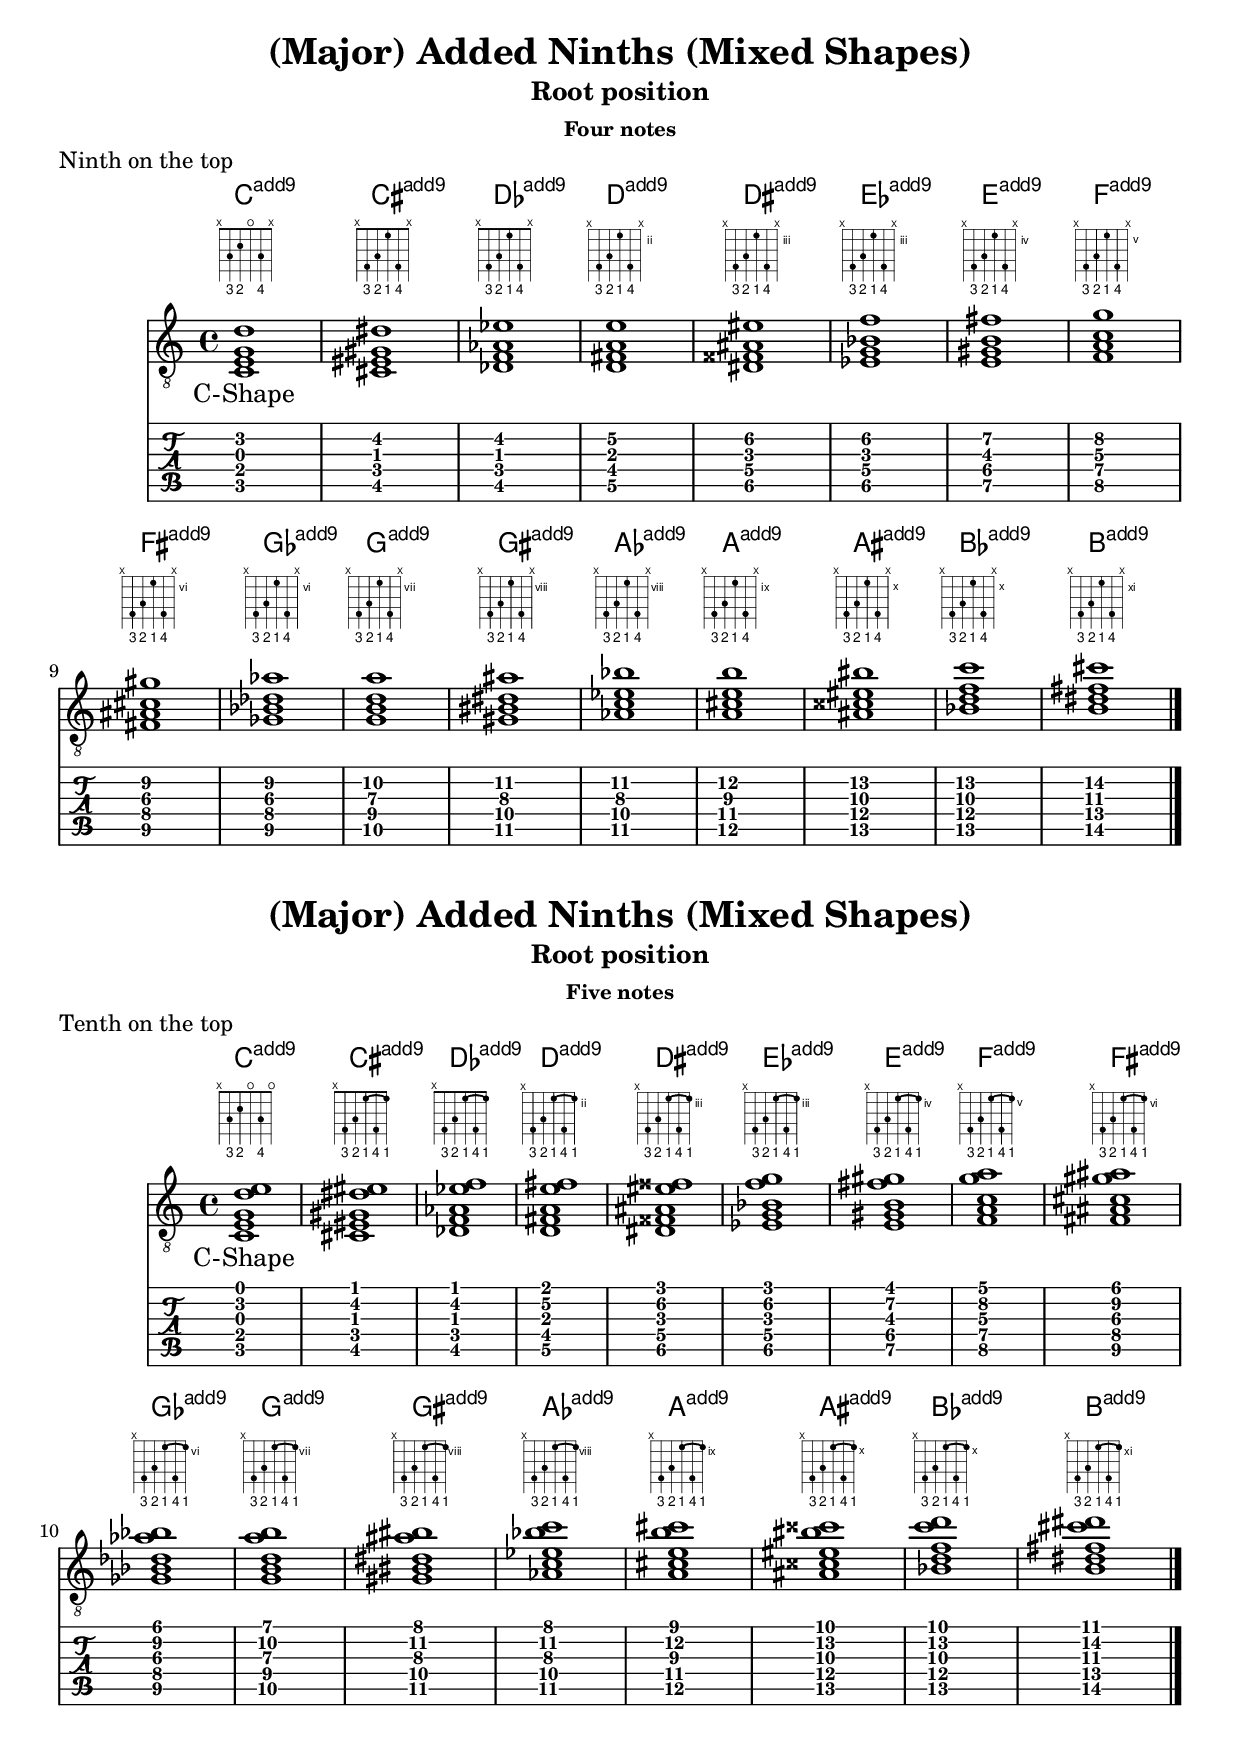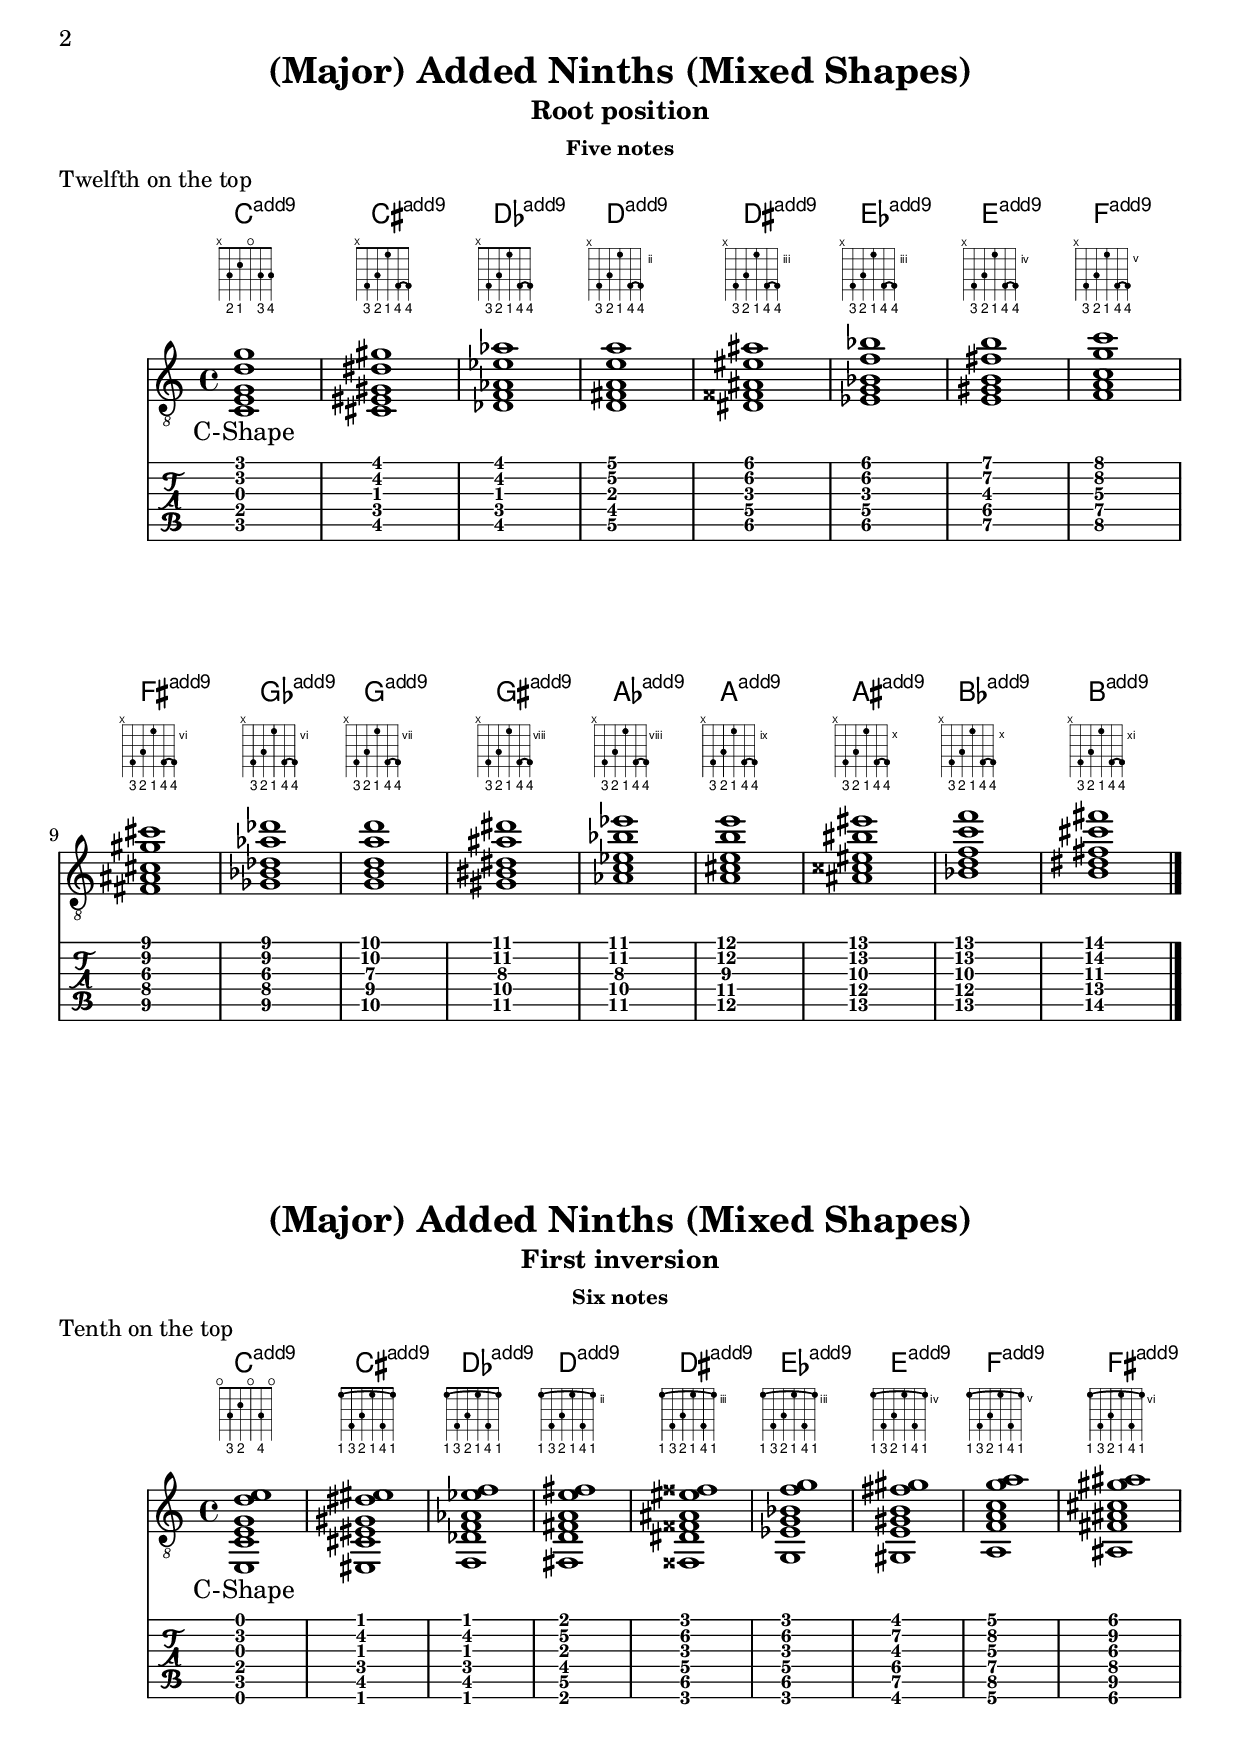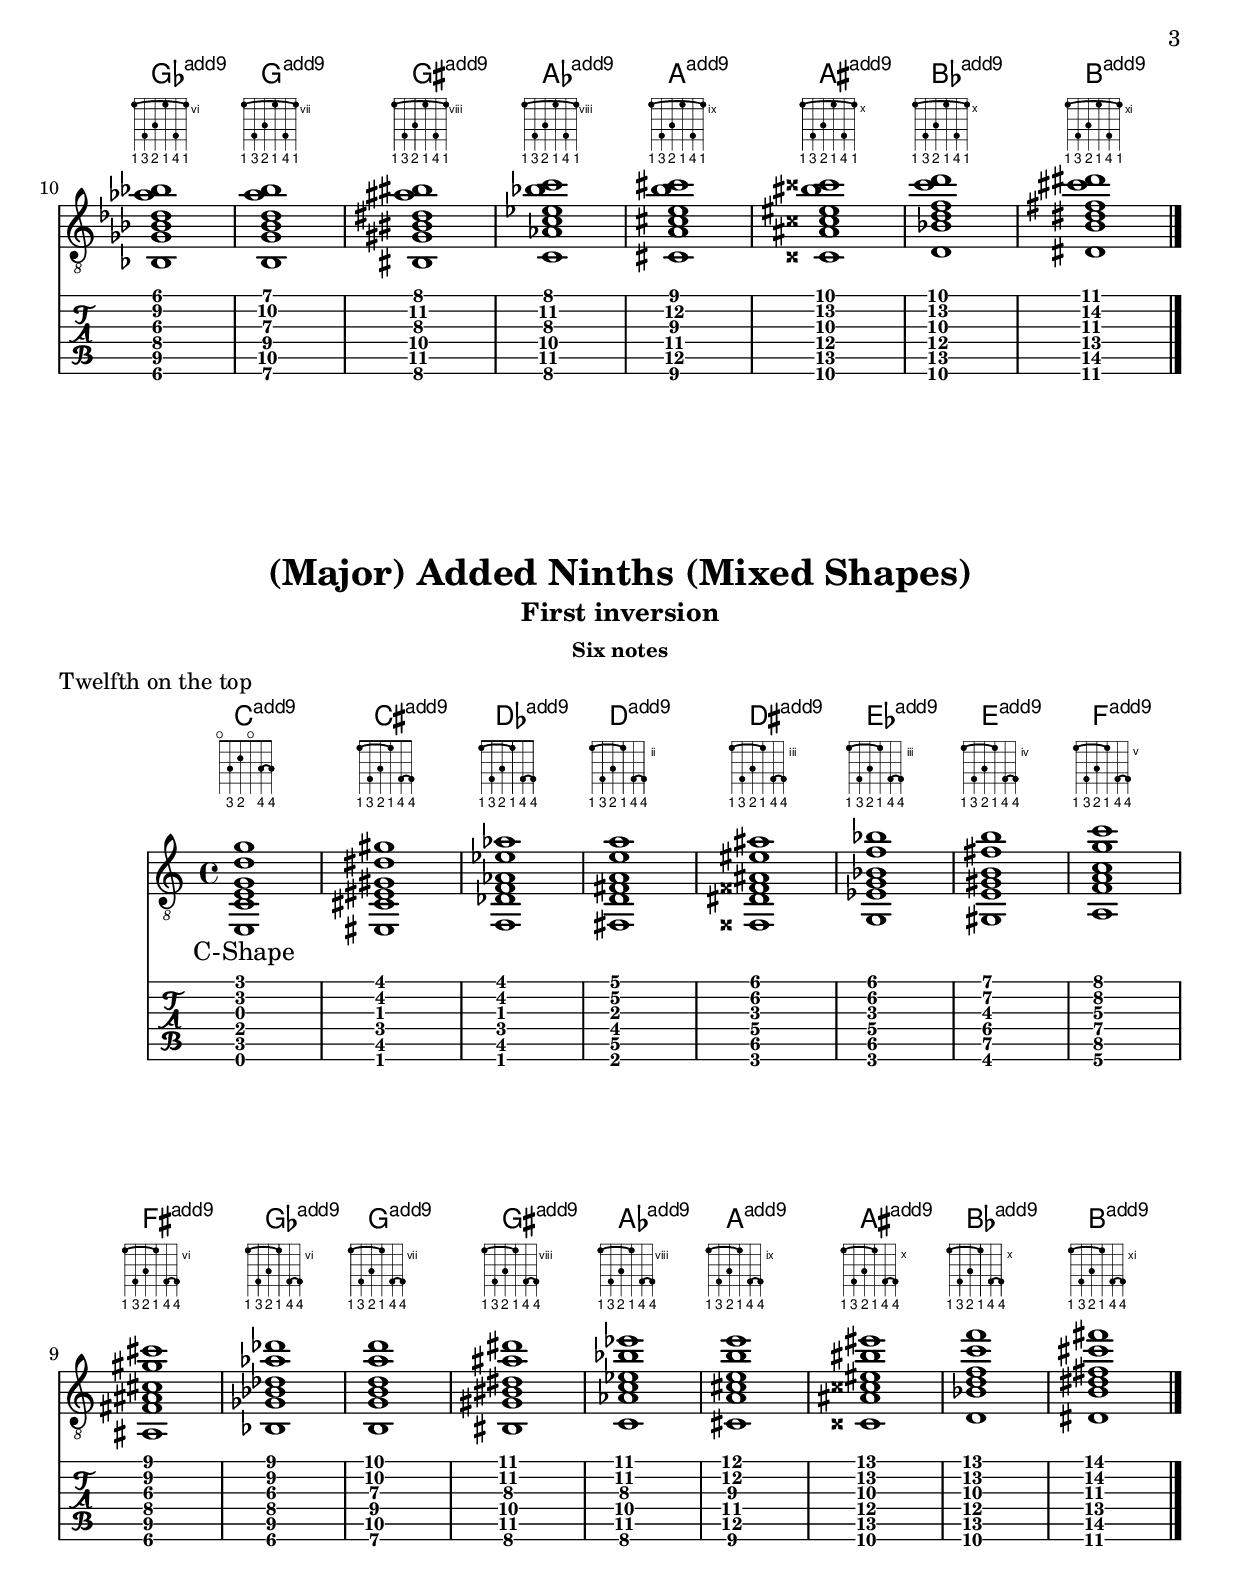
\version "2.19.15"
%\include "predefined-guitar-fretboards.ly"
\include "../c-shape.ly"
\include "../a-shape.ly"
\include "../g-shape.ly"
\include "../e-shape.ly"
\include "../d-shape.ly"
\include "../alt-shape.ly"

\layout {
   \context { %\Score
      %\override StringNumber.transparent = ##t
      \Voice
      \remove "New_fingering_engraver"
   }
}

\paper {
  print-all-headers = ##t
}

%%%%%%%%%%%%%%%%%%%%%%%%%%%%%%%%%%%%%%%%%%%%%%%%%
%%%%%%%%%%%%% (MAJOR) ADDED NINTHS %%%%%%%%%%%%%%
%%%%%%%%%%%%%%%%%%%%%%%%%%%%%%%%%%%%%%%%%%%%%%%%%
addedninthsRootPositionFourNotesNinthOnTopChordSymbols = \chordmode {
% * tetrads
% ** (major) added ninths
% *** root position
% **** four notes
% ***** ninth on the top
  %\cShape
  \repeat unfold 1 {
    \set additionalPitchPrefix = #"add"
    c,1:5.9
    cis,1:5.9 
    des,1:5.9
    d,1:5.9
    dis,1:5.9 
    es,1:5.9
    e,1:5.9
    f,1:5.9
    fis,1:5.9 
    ges,1:5.9
    g,1:5.9
    gis,1:5.9 
    as,1:5.9
    a,1:5.9
    ais,1:5.9 
    bes,1:5.9
    b,1:5.9
  }
}

addedninthsRootPositionFourNotesNinthOnTopShapes = \lyricmode {
% * tetrads
% ** (major) added ninths
% *** root position
% **** four notes
% ***** ninth on the top
  \repeat unfold 1 {
    C-Shape \repeat unfold 16 { \skip1 }
  }
}

addedninthsRootPositionFourNotesNinthOnTop = \chordmode {
% * tetrads
% ** (major) added ninths
% *** root position
% **** four notes
% ***** ninth on the top
  \cShape
  c,:1.3.5.9
  cis,:1.3.5.9
  des,:1.3.5.9
  d,:1.3.5.9
  dis,:1.3.5.9
  es,:1.3.5.9
  e,:1.3.5.9
  f,:1.3.5.9
  fis,:1.3.5.9
  ges,:1.3.5.9
  g,:1.3.5.9
  gis,:1.3.5.9
  as,:1.3.5.9
  a,:1.3.5.9
  ais,:1.3.5.9
  bes,:1.3.5.9
  b,:1.3.5.9
  \bar "|."
}

addedninthsRootPositionFiveNotesTenthOnTopChordSymbols = \chordmode {
% * tetrads
% ** (major) added ninths
% *** root position
% **** five notes
% ***** tenth on the top
  %\cShape
  \repeat unfold 1 {
    \set additionalPitchPrefix = #"add"
    c,1:5.9
    cis,1:5.9 
    des,1:5.9
    d,1:5.9
    dis,1:5.9 
    es,1:5.9
    e,1:5.9
    f,1:5.9
    fis,1:5.9 
    ges,1:5.9
    g,1:5.9
    gis,1:5.9 
    as,1:5.9
    a,1:5.9
    ais,1:5.9 
    bes,1:5.9
    b,1:5.9
  }
}

addedninthsRootPositionFiveNotesTenthOnTopShapes = \lyricmode {
% * tetrads
% ** (major) added ninths
% *** root position
% **** five notes
% ***** tenth on the top
  \repeat unfold 1 {
    C-Shape \repeat unfold 16 { \skip1 }
  }
}

addedninthsRootPositionFiveNotesTenthOnTop = \chordmode {
% * tetrads
% ** (major) added ninths
% *** root position
% **** five notes
% ***** tenth on the top
  \cShape
  c,:1.3.5.9.10
  cis,:1.3.5.9.10
  des,:1.3.5.9.10
  d,:1.3.5.9.10
  dis,:1.3.5.9.10
  es,:1.3.5.9.10
  e,:1.3.5.9.10
  f,:1.3.5.9.10
  fis,:1.3.5.9.10
  ges,:1.3.5.9.10
  g,:1.3.5.9.10
  gis,:1.3.5.9.10
  as,:1.3.5.9.10
  a,:1.3.5.9.10
  ais,:1.3.5.9.10
  bes,:1.3.5.9.10
  b,:1.3.5.9.10
  \bar "|."
}

addedninthsRootPositionFiveNotesTwelfthOnTopChordSymbols = \chordmode {
% * tetrads
% ** (major) added ninths
% *** root position
% **** five notes
% ***** twelfth on the top
  %\cShape
  \repeat unfold 1 {
    \set additionalPitchPrefix = #"add"
    c,1:5.9
    cis,1:5.9 
    des,1:5.9
    d,1:5.9
    dis,1:5.9 
    es,1:5.9
    e,1:5.9
    f,1:5.9
    fis,1:5.9 
    ges,1:5.9
    g,1:5.9
    gis,1:5.9 
    as,1:5.9
    a,1:5.9
    ais,1:5.9 
    bes,1:5.9
    b,1:5.9
  }
}

addedninthsRootPositionFiveNotesTwelfthOnTopShapes = \lyricmode {
% * tetrads
% ** (major) added ninths
% *** root position
% **** five notes
% ***** twelfth on the top
  \repeat unfold 1 {
    C-Shape \repeat unfold 16 { \skip1 }
  }
}

addedninthsRootPositionFiveNotesTwelfthOnTop = \chordmode {
% * tetrads
% ** (major) added ninths
% *** root position
% **** five notes
% ***** twelfth on the top
  \cShape
  c,:1.3.5.9.12
  cis,:1.3.5.9.12
  des,:1.3.5.9.12
  d,:1.3.5.9.12
  dis,:1.3.5.9.12
  es,:1.3.5.9.12
  e,:1.3.5.9.12
  f,:1.3.5.9.12
  fis,:1.3.5.9.12
  ges,:1.3.5.9.12
  g,:1.3.5.9.12
  gis,:1.3.5.9.12
  as,:1.3.5.9.12
  a,:1.3.5.9.12
  ais,:1.3.5.9.12
  bes,:1.3.5.9.12
  b,:1.3.5.9.12
  \bar "|."
}

addedninthsFirstInversionSixNotesTwelfthOnTopChordSymbols = \chordmode {
% * tetrads
% ** (major) added ninths
% *** first inversion
% **** six notes
% ***** twelfth on the top
  %\cShape
  \repeat unfold 1 {
    \set additionalPitchPrefix = #"add"
    c,1:5.9
    cis,1:5.9 
    des,1:5.9
    d,1:5.9
    dis,1:5.9 
    es,1:5.9
    e,1:5.9
    f,1:5.9
    fis,1:5.9 
    ges,1:5.9
    g,1:5.9
    gis,1:5.9 
    as,1:5.9
    a,1:5.9
    ais,1:5.9 
    bes,1:5.9
    b,1:5.9
  }
}

addedninthsFirstInversionSixNotesTwelfthOnTopShapes = \lyricmode {
% * tetrads
% ** (major) added ninths
% *** first inversion
% **** six notes
% ***** twelfth on the top
  \repeat unfold 1 {
    C-Shape \repeat unfold 16 { \skip1 }
  }
}

addedninthsFirstInversionSixNotesTwelfthOnTop = \chordmode {
% * tetrads
% ** (major) added ninths
% *** first inversion
% **** six notes
% ***** twelfth on the top
  \cShape
  c,,1:3.8.10.12.16.19^1
  cis,,1:3.8.10.12.16.19^1
  des,,1:3.8.10.12.16.19^1
  d,,1:3.8.10.12.16.19^1
  dis,,1:3.8.10.12.16.19^1
  es,,1:3.8.10.12.16.19^1
  e,,1:3.8.10.12.16.19^1
  f,,1:3.8.10.12.16.19^1
  fis,,1:3.8.10.12.16.19^1
  ges,,1:3.8.10.12.16.19^1
  g,,1:3.8.10.12.16.19^1
  gis,,1:3.8.10.12.16.19^1
  as,,1:3.8.10.12.16.19^1
  a,,1:3.8.10.12.16.19^1
  ais,,1:3.8.10.12.16.19^1
  bes,,1:3.8.10.12.16.19^1
  b,,1:3.8.10.12.16.19^1
  \bar "|."
}

addedninthsFirstInversionSixNotesTenthOnTopChordSymbols = \chordmode {
% * tetrads
% ** (major) added ninths
% *** first inversion
% **** six notes
% ***** tenth on the top
  %\cShape
  \repeat unfold 1 {
    \set additionalPitchPrefix = #"add"
    c,1:5.9
    cis,1:5.9 
    des,1:5.9
    d,1:5.9
    dis,1:5.9 
    es,1:5.9
    e,1:5.9
    f,1:5.9
    fis,1:5.9 
    ges,1:5.9
    g,1:5.9
    gis,1:5.9 
    as,1:5.9
    a,1:5.9
    ais,1:5.9 
    bes,1:5.9
    b,1:5.9
  }
}

addedninthsFirstInversionSixNotesTenthOnTopShapes = \lyricmode {
% * tetrads
% ** (major) added ninths
% *** first inversion
% **** six notes
% ***** tenth on the top
  \repeat unfold 1 {
    C-Shape \repeat unfold 16 { \skip1 }
  }
}

addedninthsFirstInversionSixNotesTenthOnTop = \chordmode {
% * tetrads
% ** (major) added ninths
% *** first inversion
% **** six notes
% ***** tenth on the top
  \cShape
  c,,1:3.8.10.12.16.17^1
  cis,,1:3.8.10.12.16.17^1
  des,,1:3.8.10.12.16.17^1
  d,,1:3.8.10.12.16.17^1
  dis,,1:3.8.10.12.16.17^1
  es,,1:3.8.10.12.16.17^1
  e,,1:3.8.10.12.16.17^1
  f,,1:3.8.10.12.16.17^1
  fis,,1:3.8.10.12.16.17^1
  ges,,1:3.8.10.12.16.17^1
  g,,1:3.8.10.12.16.17^1
  gis,,1:3.8.10.12.16.17^1
  as,,1:3.8.10.12.16.17^1
  a,,1:3.8.10.12.16.17^1
  ais,,1:3.8.10.12.16.17^1
  bes,,1:3.8.10.12.16.17^1
  b,,1:3.8.10.12.16.17^1
  \bar "|."
}

%%%%%%%%%%%%%%%%%%%%%%%%%%%%%%%%%%%%%%%%%%%%%%%%%%
%%%%%%%%%%%%%%% SCORE DEFINITIONS %%%%%%%%%%%%%%%%
%%%%%%%%%%%%%%%%%%%%%%%%%%%%%%%%%%%%%%%%%%%%%%%%%%
%%{
  \score {
    <<
      \new ChordNames {
        \addedninthsRootPositionFourNotesNinthOnTopChordSymbols
      }
      \new FretBoards {
        \addedninthsRootPositionFourNotesNinthOnTop
      }
      \new Voice = "addedninths" {
        \clef "treble_8"
        \addedninthsRootPositionFourNotesNinthOnTop
      }
      \new Lyrics \lyricsto "addedninths" {
        \addedninthsRootPositionFourNotesNinthOnTopShapes
      }
      \new TabStaff {
        \addedninthsRootPositionFourNotesNinthOnTop
      }
    >>
    \header {
      title = "(Major) Added Ninths (Mixed Shapes)"
      subtitle = "Root position"
      subsubtitle = "Four notes"
      piece = "Ninth on the top"
    }
  }
%}
%%{
  \score {
    <<
      \new ChordNames {
        \addedninthsRootPositionFiveNotesTenthOnTopChordSymbols
      }
      \new FretBoards {
        \addedninthsRootPositionFiveNotesTenthOnTop
      }
      \new Voice = "addedninths" {
        \clef "treble_8"
        \addedninthsRootPositionFiveNotesTenthOnTop
      }
      \new Lyrics \lyricsto "addedninths" {
        \addedninthsRootPositionFiveNotesTenthOnTopShapes
      }
      \new TabStaff {
        \addedninthsRootPositionFiveNotesTenthOnTop
      }
    >>
    \header {
      title = "(Major) Added Ninths (Mixed Shapes)"
      subtitle = "Root position"
      subsubtitle = "Five notes"
      piece = "Tenth on the top"
    }
  }
%}
%%{
  \score {
    <<
      \new ChordNames {
        \addedninthsRootPositionFiveNotesTwelfthOnTopChordSymbols
      }
      \new FretBoards {
        \addedninthsRootPositionFiveNotesTwelfthOnTop
      }
      \new Voice = "addedninths" {
        \clef "treble_8"
        \addedninthsRootPositionFiveNotesTwelfthOnTop
      }
      \new Lyrics \lyricsto "addedninths" {
        \addedninthsRootPositionFiveNotesTwelfthOnTopShapes
      }
      \new TabStaff {
        \addedninthsRootPositionFiveNotesTwelfthOnTop
      }
    >>
    \header {
      title = "(Major) Added Ninths (Mixed Shapes)"
      subtitle = "Root position"
      subsubtitle = "Five notes"
      piece = "Twelfth on the top"
    }
  }
%}
%%{
  \score {
    <<
      \new ChordNames {
        \addedninthsFirstInversionSixNotesTenthOnTopChordSymbols
      }
      \new FretBoards {
        \addedninthsFirstInversionSixNotesTenthOnTop
      }
      \new Voice = "addedninths" {
        \clef "treble_8"
        \addedninthsFirstInversionSixNotesTenthOnTop
      }
      \new Lyrics \lyricsto "addedninths" {
        \addedninthsFirstInversionSixNotesTenthOnTopShapes
      }
      \new TabStaff {
        \addedninthsFirstInversionSixNotesTenthOnTop
      }
    >>
    \header {
      title = "(Major) Added Ninths (Mixed Shapes)"
      subtitle = "First inversion"
      subsubtitle = "Six notes"
      piece = "Tenth on the top"
    }
  }
%}
%%{
  \score {
    <<
      \new ChordNames {
        \addedninthsFirstInversionSixNotesTwelfthOnTopChordSymbols
      }
      \new FretBoards {
        \addedninthsFirstInversionSixNotesTwelfthOnTop
      }
      \new Voice = "addedninths" {
        \clef "treble_8"
        \addedninthsFirstInversionSixNotesTwelfthOnTop
      }
      \new Lyrics \lyricsto "addedninths" {
        \addedninthsFirstInversionSixNotesTwelfthOnTopShapes
      }
      \new TabStaff {
        \addedninthsFirstInversionSixNotesTwelfthOnTop
      }
    >>
    \header {
      title = "(Major) Added Ninths (Mixed Shapes)"
      subtitle = "First inversion"
      subsubtitle = "Six notes"
      piece = "Twelfth on the top"
    }
  }
%}
